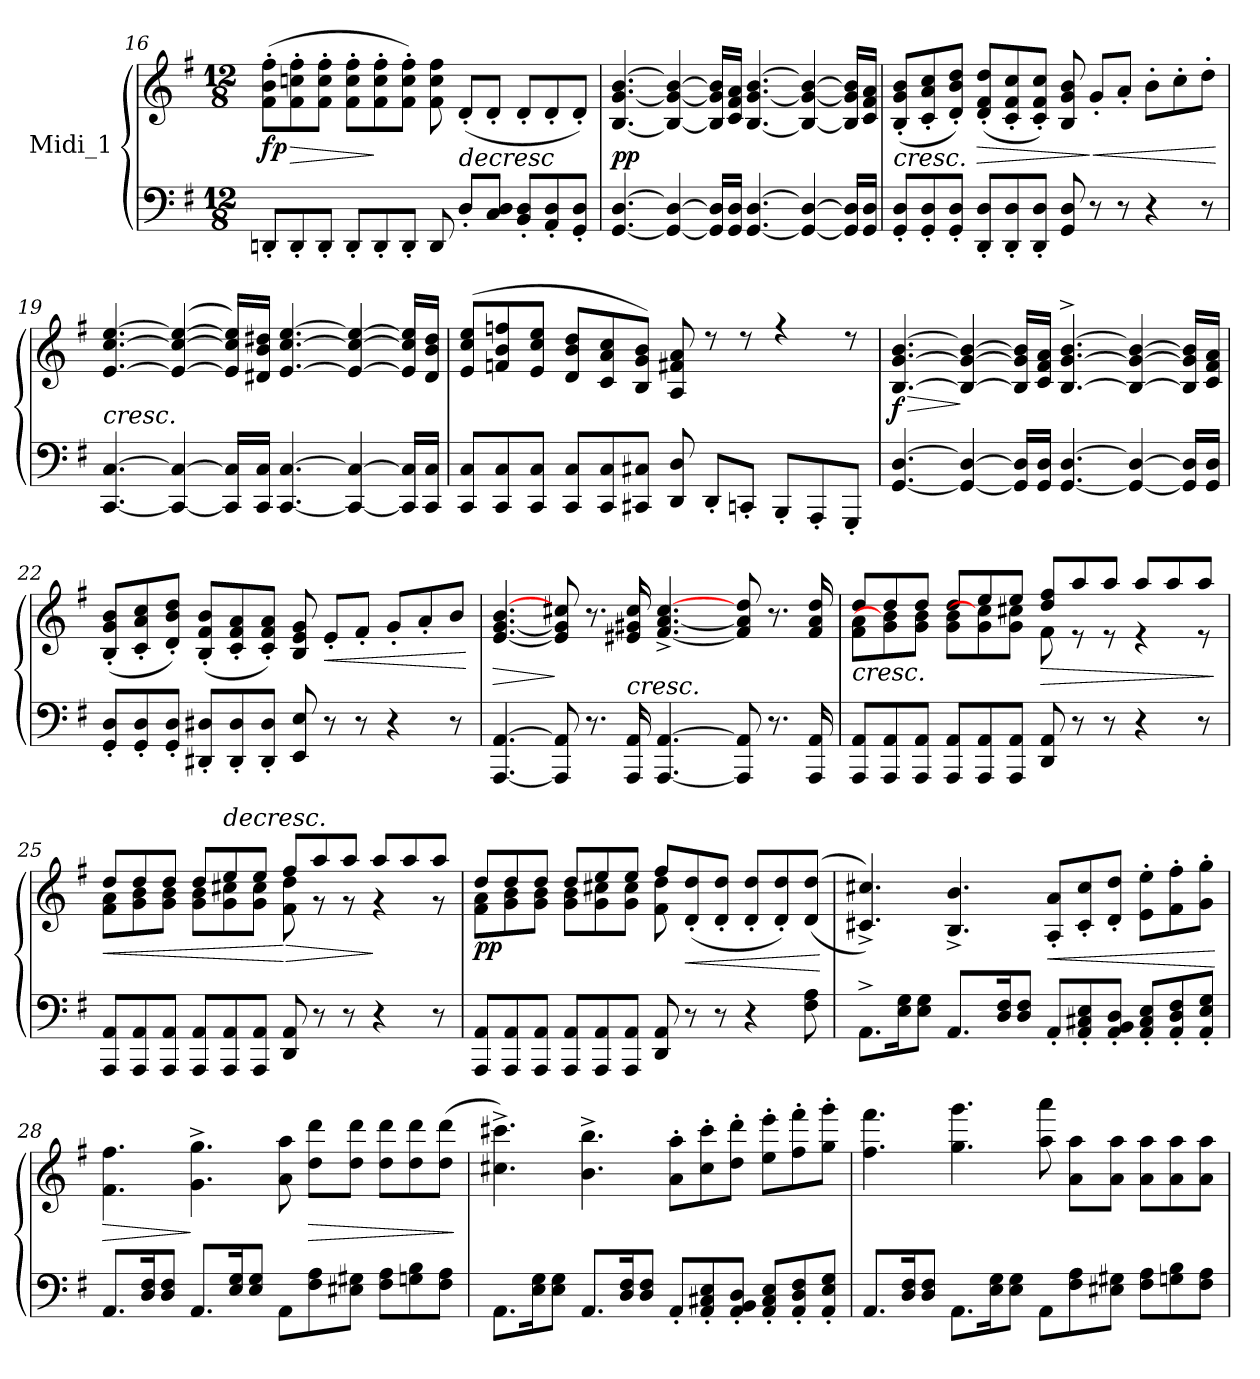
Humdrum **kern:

**kern	**kern	**dynam
*part1	*part1	*part1
*staff2	*staff1	*staff1/2
*I"Midi_1	*	*
!!LO:LB:g=z
*clefF4	*clefG2	*
*k[f#]	*k[f#]	*
*G:	*G:	*
*M12/8	*M12/8	*
*MM100	*MM100	*
=16	=16	=16
!	!	!LO:DY:b
8DDni'/L	(>8f#\' 8b\' 8ff#\'L	fp
!	!	!LO:HP:b
8DD'/	8f#\' 8ccni\' 8ff#\'	>
8DD'/J	8f#\' 8cc\' 8ff#\'J	.
8DD'/L	8f#\' 8cc\' 8ff#\'L	.
8DD'/	8f#\' 8cc\' 8ff#\'	]
8DD'/J	8f#\' 8cc\' 8ff#\'J)	.
8DD/	8f#\ 8cc\ 8ff#\	.
!LO:TX:a:i:t=decresc	!	!
8D'/L	(8d'/L	.
8C/ 8D/J	8d'/J	.
8BB/' 8D/'L	8d'/L	.
8AA/' 8D/'	8d'/	.
8GG/' 8D/'J	8d'/J)	.
=17	=17	=17
!	!	!LO:DY:a=2
[4.GG/ [4.D/	[4.B/ [4.g/ [4.b/	pp
4GG/_ 4D/_	4B/_ 4g/_ 4b/_	.
16GG/] 16D/]LL	16B/] 16g/] 16b/]LL	.
16GG/ 16D/JJ	16c/ 16f#/ 16a/JJ	.
[4.GG/ [4.D/	[4.B/ [4.g/ [4.b/	.
4GG/_ 4D/_	4B/_ 4g/_ 4b/_	.
16GG/] 16D/]LL	16B/] 16g/] 16b/]LL	.
16GG/ 16D/JJ	16c/ 16f#/ 16a/JJ	.
=18	=18	=18
!	!	!LO:HP:b
8GG/' 8D/'L	(8B/' 8g/' 8b/'L	<
8GG/' 8D/'	8c/' 8a/' 8cc/'	.
8GG/' 8D/'J	8d/' 8b/' 8dd/'J)	.
!	!	!LO:HP:b
8DD/' 8D/'L	(8d/' 8f#/' 8dd/'L	>
8DD/' 8D/'	8c/' 8f#/' 8cc/'	[
8DD/' 8D/'J	8c/' 8f#/' 8cc/'J)	.
8GG/ 8D/	8B/ 8g/ 8b/	.
!	!	!LO:HP:n=1:b
8r	8g'/L	] <
8r	8a'/J	.
4r	8b'\L	.
.	8cc'\	.
8r	8dd'\J	.
.	.	[
!!LO:LB:g=z
=19	=19	=19
*	*MM100	*
*	*^	*
!LO:TX:a:i:t=cresc.	!	!	!
[4.CC/ [4.C/	[4.e/ [4.cc/ [4.ee/	1.ryy	.
4CC/_ 4C/_	(4e/_ 4cc/_ 4ee/_	.	.
16CC/] 16C/]LL	16e/] 16cc/] 16ee/]LL)	.	.
16CC/ 16C/JJ	16d#X/ 16b/ 16dd#X/JJ	.	.
[4.CC/ [4.C/	[4.e/ [4.cc/ [4.ee/	.	.
4CC/_ 4C/_	4e/_ 4cc/_ 4ee/_	.	.
16CC/] 16C/]LL	16e/] 16cc/] 16ee/]LL	.	.
16CC/ 16C/JJ	16d#/ 16b/ 16dd#/JJ	.	.
=20	=20	=20	=20
8CC/ 8C/L	(8e/ 8cc/ 8ee/L	1.ryy	.
8CC/ 8C/	8fn/ 8b/ 8ffn/	.	.
8CC/ 8C/J	8e/ 8cc/ 8ee/J	.	.
8CC/ 8C/L	8d/ 8b/ 8dd/L	.	.
8CC/ 8C/	8c/ 8a/ 8cc/	.	.
8CC#X/ 8C#X/J	8B/ 8g/ 8b/J)	.	.
8DD/ 8D/	8A/ 8f#X/ 8a/	.	.
8DD'/L	8r	.	.
8CCn'/J	8r	.	.
8BBB'/L	4r	.	.
8AAA'/	.	.	.
8GGG'/J	8r	.	.
=21	=21	=21	=21
!	!	!	!LO:HP:b
!	!	!	!LO:DY:n=1:b
[4.GG/ [4.D/	[4.B/ [4.g/ [4.b/	1.ryy	> f
4GG/_ 4D/_	4B/_ 4g/_ 4b/_	.	]
16GG/] 16D/]LL	16B/] 16g/] 16b/]LL	.	.
16GG/ 16D/JJ	16c/ 16f#/ 16a/JJ	.	.
[4.GG/ [4.D/	[4.B/^ [4.g/^ [4.b/^	.	.
4GG/_ 4D/_	4B/_ 4g/_ 4b/_	.	.
16GG/] 16D/]LL	16B/] 16g/] 16b/]LL	.	.
16GG/ 16D/JJ	16c/ 16f#/ 16a/JJ	.	.
!!LO:PB:g=z	!!
=22	=22	=22	=22
*	*MM100	*	*
8GG/' 8D/'L	(8B/' 8g/' 8b/'L	2ryy	.
8GG/' 8D/'	8c/' 8a/' 8cc/'	.	.
8GG/' 8D/'J	8d/' 8b/' 8dd/'J)	.	.
8DD#X/' 8D#X/'L	(8B/' 8f#/' 8b/'L	.	.
8DD#/' 8D#/'	8c/' 8f#/' 8a/'	2ryy	.
8DD#/' 8D#/'J	8c/' 8f#/' 8a/'J)	.	.
8EE/ 8E/	8B/ 8e/ 8g/	.	.
!	!	!	!LO:HP:b
8r	8e'/L	.	<
8r	8f#'/J	2ryy	.
4r	8g'/L	.	.
.	8a'/	.	.
8r	8b/J	.	.
*	*v	*v	*
.	.	[
=23	=23	=23
!	!	!LO:HP:b
*	*^	*
[4.AAA/ [4.AA/	[4.e/ [4.g/ [4.b/	2ryy	>
8AAA/] 8AA/]	8e/] 8g/] 8cc#X/	.	]
8.r	8.r	2ryy	.
!LO:TX:a:i:t=cresc.	!	!	!
16AAA/ 16AA/	16e#X/ 16g#X/ 16cc#/	.	.
[4.AAA/ [4.AA/	[4.f#/^ [4.a/^ [4.cc#/^	.	.
.	.	2ryy	.
8AAA/] 8AA/]	8f#/] 8a/] 8dd/	.	.
8.r	8.r	.	.
16AAA/ 16AA/	16f#/ 16a/ 16dd/	.	.
=24	=24	=24	=24
!	!	!	!LO:HP:b
8AAA/ 8AA/L	8dd/L	8f#\ 8a\L	<
8AAA/ 8AA/	8dd/	8g\ 8b\]	.
8AAA/ 8AA/J	8dd/J	8g\ 8b\J	.
8AAA/ 8AA/L	8dd/L	8g\ 8b\L	.
8AAA/ 8AA/	8ee/	8g\ 8cc#\]	.
8AAA/ 8AA/J	8ee/J	8g\ 8cc#X\J	.
!	!	!	!LO:HP:b
8DD/ 8AA/	8dd/ 8ff#/L	8f#\	>
8r	8aa/	8r	[
8r	8aa/J	8r	.
4r	8aa/L	4r	.
.	8aa/	.	.
8r	8aa/J	8r	.
*	*v	*v	*
.	.	]
!!LO:LB:g=z
=25	=25	=25
*	*MM100	*
!	!	!LO:HP:b
*	*^	*
8AAA/ 8AA/L	8dd/L	8f#\ 8a\L	<
8AAA/ 8AA/	8dd/	8g\ 8b\	.
8AAA/ 8AA/J	8dd/J	8g\ 8b\J	.
8AAA/ 8AA/L	8dd/L	8g\ 8b\L	.
!	!LO:TX:a:i:t=decresc.	!	!
8AAA/ 8AA/	8ee/	8g\ 8cc#X\	.
8AAA/ 8AA/J	8ee/J	8g\ 8cc#\J	.
!	!	!	!LO:HP:n=1:b
8DD/ 8AA/	8ff#/L	8f#\ 8dd\	[ >
8r	8aa/	8r	.
8r	8aa/J	8r	.
4r	8aa/L	4r	]
.	8aa/	.	.
8r	8aa/J	8r	.
=26	=26	=26	=26
!	!	!	!LO:DY:b
8AAA/ 8AA/L	8dd/L	8f#\ 8a\L	pp
8AAA/ 8AA/	8dd/	8g\ 8b\	.
8AAA/ 8AA/J	8dd/J	8g\ 8b\J	.
8AAA/ 8AA/L	8dd/L	8g\ 8b\L	.
8AAA/ 8AA/	8ee/	8g\ 8cc#X\	.
8AAA/ 8AA/J	8ee/J	8g\ 8cc#\J	.
8DD/ 8AA/	8ff#/L	8f#\ 8dd\	.
!	!	!	!LO:HP:b
8r	(8d/' 8dd/'	8ryy	<
8r	8d/' 8dd/'J	2ryy	.
4r	8d/' 8dd/'L	.	.
.	8d/' 8dd/')	.	.
8F#\ 8A\	((>8d/ 8dd/J	.	.
*	*v	*v	*
.	.	[
=27	=27	=27
*	*^	*
8.AA^\L	4.c#X/^ 4.cc#X/^))	2ryy	.
16E\ 16G\K	.	.	.
8E\ 8G\J	.	.	.
8.AA/L	4.B/^ 4.b/^	.	.
.	.	2ryy	.
16D/ 16F#/K	.	.	.
8D/ 8F#/J	.	.	.
!	!	!	!LO:HP:b
8AA'/L	8A/' 8a/'L	.	<
8AA/' 8C#X/' 8E/'	8c#/' 8cc#/'	.	.
8AA/' 8BB/' 8D/'J	8d/' 8dd/'J	2ryy	.
8AA/' 8C#/' 8E/'L	8e\' 8ee\'L	.	.
8AA/' 8D/' 8F#/'	8f#\' 8ff#\'	.	.
8AA/' 8E/' 8G/'J	8g\' 8gg\'J	.	.
*	*v	*v	*
.	.	[
!!LO:LB:g=z
=28	=28	=28
*	*MM100	*
!	!	!LO:HP:b
8.AA/L	4.f#\ 4.ff#\	>
16D/ 16F#/K	.	.
8D/ 8F#/J	.	.
8.AA/L	4.g\^ 4.gg\^	]
16E/ 16G/K	.	.
8E/ 8G/J	.	.
8AA\L	8a\ 8aa\	.
!	!	!LO:HP:b
8F#\ 8A\	8dd\ 8ddd\L	>
8E#X\ 8G#X\J	8dd\ 8ddd\J	.
8F#\ 8A\L	8dd\ 8ddd\L	.
8Gn\ 8B\	8dd\ 8ddd\	.
8F#\ 8A\J	(8dd\ 8ddd\J	.
.	.	]
=29	=29	=29
8.AA\L	4.cc#X\^ 4.ccc#X\^)	.
16E\ 16G\K	.	.
8E\ 8G\J	.	.
8.AA/L	4.b\^ 4.bb\^	.
16D/ 16F#/K	.	.
8D/ 8F#/J	.	.
8AA'/L	8a\' 8aa\'L	.
8AA/' 8C#X/' 8E/'	8cc#\' 8ccc#\'	.
8AA/' 8BB/' 8D/'J	8dd\' 8ddd\'J	.
8AA/' 8C#/' 8E/'L	8ee\' 8eee\'L	.
8AA/' 8D/' 8F#/'	8ff#\' 8fff#\'	.
8AA/' 8E/' 8G/'J	8gg\' 8ggg\'J	.
=30	=30	=30
8.AA/L	4.ff#\ 4.fff#\	.
16D/ 16F#/K	.	.
8D/ 8F#/J	.	.
8.AA\L	4.gg\ 4.ggg\	.
16E\ 16G\K	.	.
8E\ 8G\J	.	.
8AA\L	8aa\ 8aaa\	.
8F#\ 8A\	8a\ 8aa\L	.
8E#X\ 8G#X\J	8a\ 8aa\J	.
8F#\ 8A\L	8a\ 8aa\L	.
8Gn\ 8B\	8a\ 8aa\	.
8F#\ 8A\J	8a\ 8aa\J	.
=	=	=
*-	*-	*-
